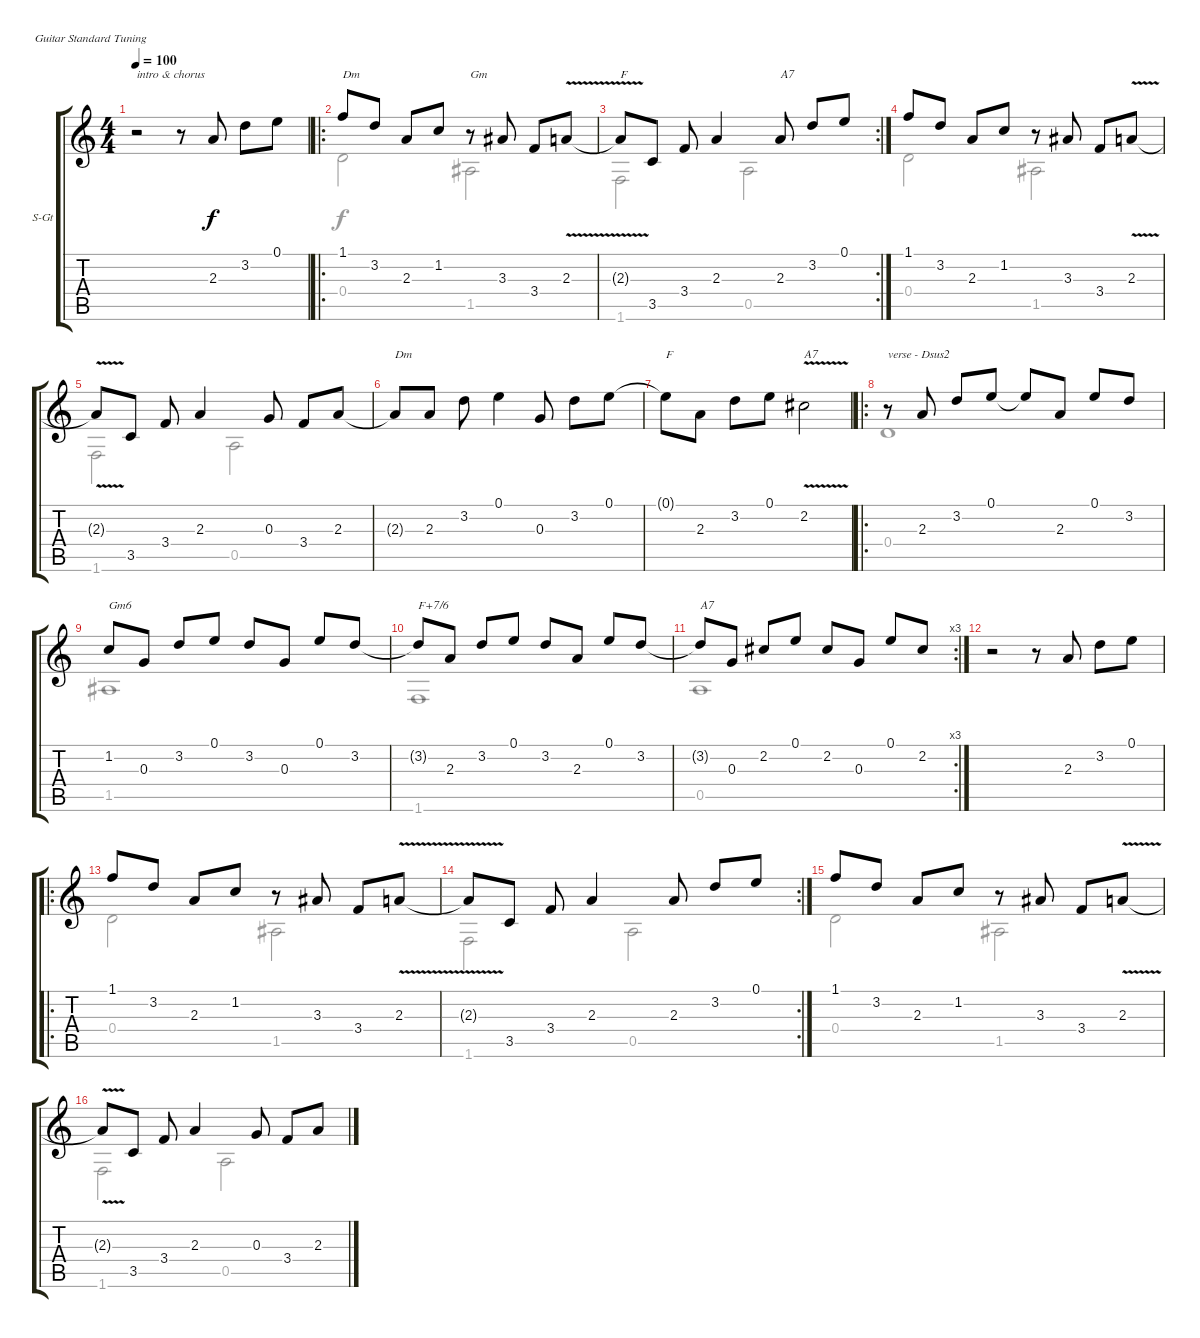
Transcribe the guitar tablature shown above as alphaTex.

\bracketExtendMode groupsimilarinstruments
\firstSystemTrackNameOrientation horizontal
\otherSystemsTrackNameOrientation horizontal
\track ("Guitar" "S-Gt") {instrument acousticguitarsteel}
\staff {score tabs}
\tuning (E4 B3 G3 D3 A2 E2)
\voice
\ts (4 4)
\beaming (8 2 2 2 2)
\tempo 100
\clef g2
\ks c
r.2{txt "intro & chorus" dy f instrument acousticguitarsteel} r.8 2.3.8 3.2.8 0.1.8 |
\ro
1.1.8{txt "Dm"} 3.2.8 2.3.8 1.2.8 r.8{txt "Gm"} 3.3.8 3.4.8 2.3{v}.8 |
\rc 2
2.3{v t}.8{txt "F"} 3.5.8 3.4.8 2.3.4 2.3.8{txt "A7"} 3.2.8 0.1.8 |
1.1.8 3.2.8 2.3.8 1.2.8 r.8 3.3.8 3.4.8 2.3{v}.8 |
2.3{v t}.8 3.5.8 3.4.8 2.3.4 0.3.8 3.4.8 2.3.8 |
2.3{t}.8{txt "Dm"} 2.3.8 3.2.8 0.1.4 0.3.8 3.2.8 0.1.8 |
0.1{t}.8{txt "F"} 2.3.8 3.2.8 0.1.8 2.2{v}.2{txt "A7"} |
\ro
r.8{txt "verse - Dsus2"} 2.3.8 3.2.8 0.1.8 0.1{t}.8 2.3.8 0.1.8 3.2.8 |
1.2.8{txt "Gm6"} 0.3.8 3.2.8 0.1.8 3.2.8 0.3.8 0.1.8 3.2.8 |
3.2{t}.8{txt "F+7/6"} 2.3.8 3.2.8 0.1.8 3.2.8 2.3.8 0.1.8 3.2.8 |
\rc 3
3.2{t}.8{txt "A7"} 0.3.8 2.2.8 0.1.8 2.2.8 0.3.8 0.1.8 2.2.8 |
r.2 r.8 2.3.8 3.2.8 0.1.8 |
\ro
1.1.8 3.2.8 2.3.8 1.2.8 r.8 3.3.8 3.4.8 2.3{v}.8 |
\rc 2
2.3{v t}.8 3.5.8 3.4.8 2.3.4 2.3.8 3.2.8 0.1.8 |
1.1.8 3.2.8 2.3.8 1.2.8 r.8 3.3.8 3.4.8 2.3{v}.8 |
2.3{v t}.8 3.5.8 3.4.8 2.3.4 0.3.8 3.4.8 2.3.8
\voice
\clef g2
\ottava regular
\simile none
\ks c
|
0.4.2 1.5.2 |
1.6.2 0.5.2 |
0.4.2 1.5.2 |
1.6.2 0.5.2 |
|
|
0.4.1 |
1.5.1 |
1.6.1 |
0.5.1 |
|
0.4.2 1.5.2 |
1.6.2 0.5.2 |
0.4.2 1.5.2 |
1.6.2 0.5.2
